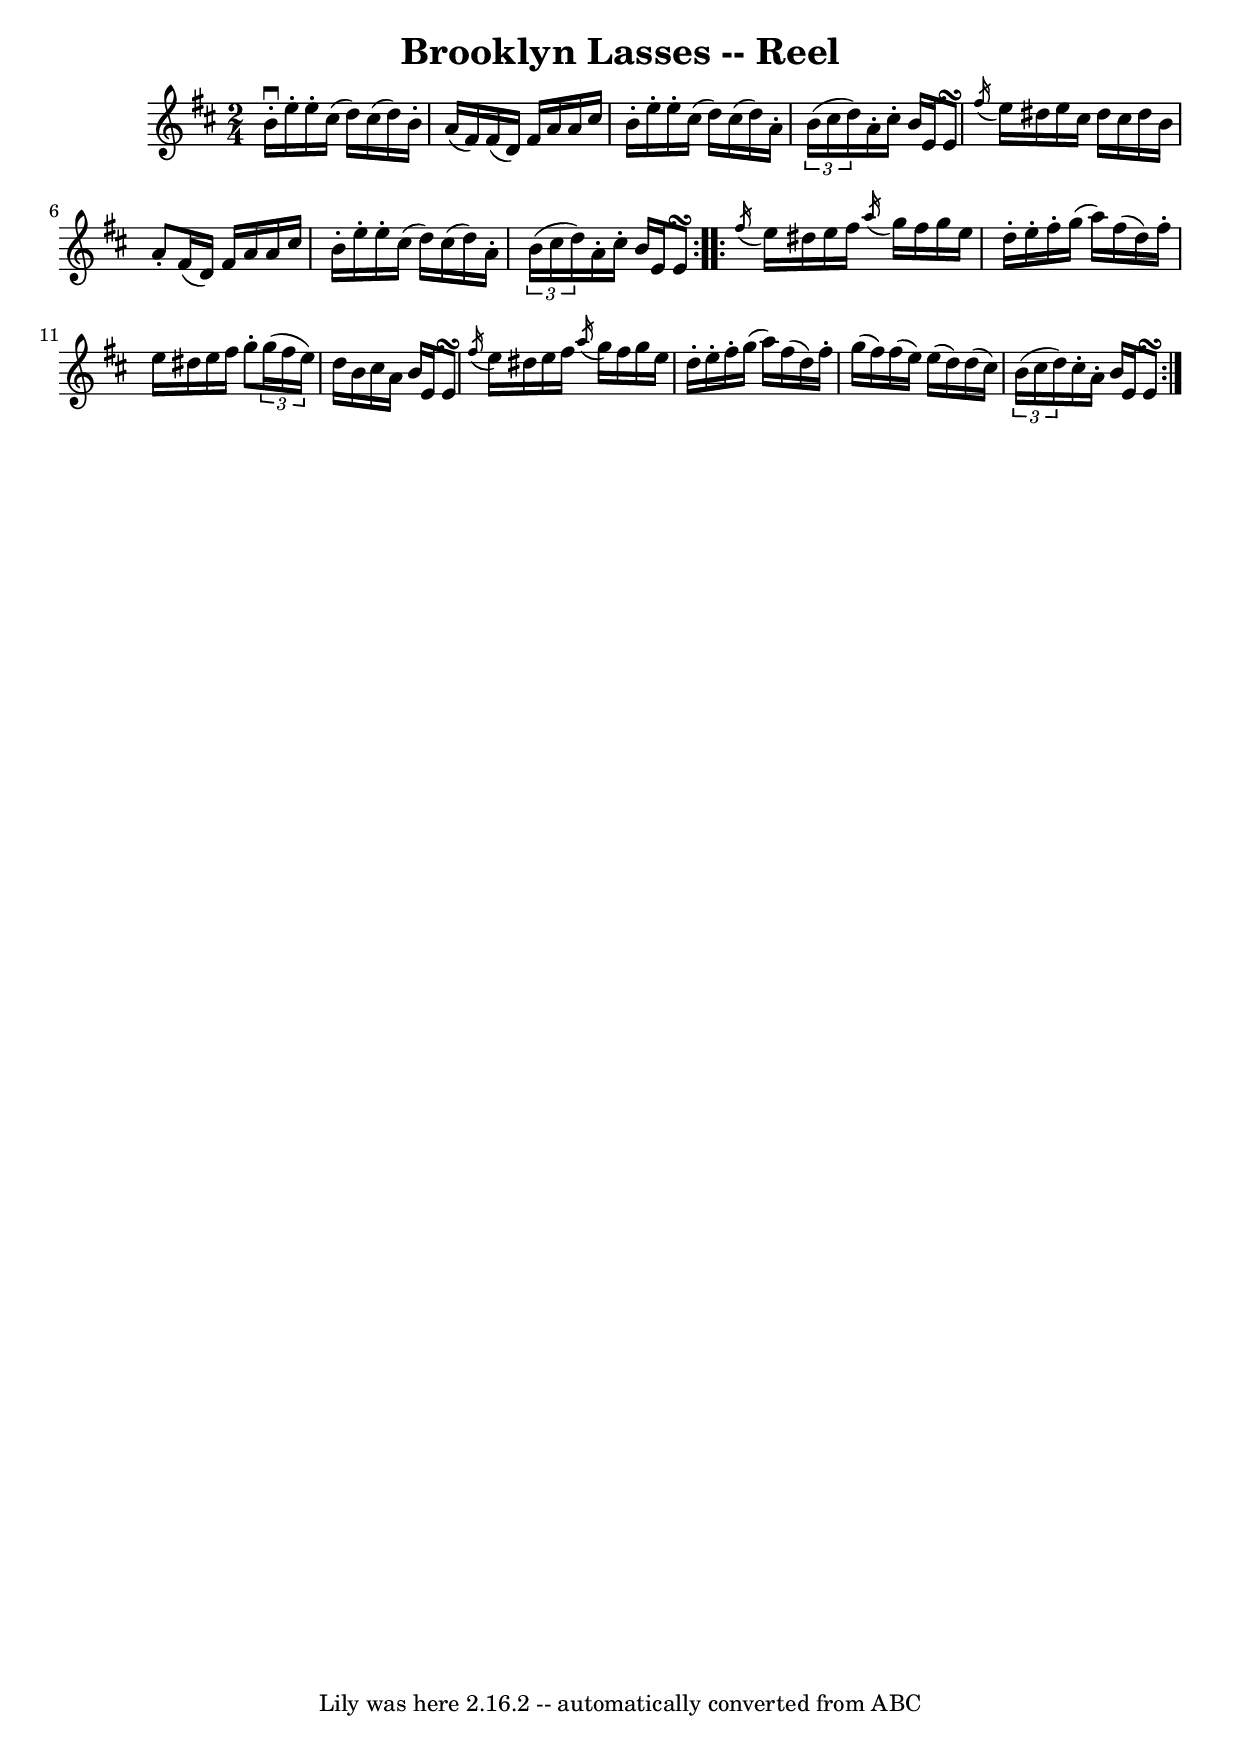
\version "2.16.2"
\include "Mammoth.ily"
\header {
  %%	%% book = "Ryan's Mammoth Collection"
 crossRefNumber = "1"
 footnotes = ""
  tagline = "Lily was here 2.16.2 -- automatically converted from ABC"
  title = "Brooklyn Lasses -- Reel"

}
voicedefault =  {



  \repeat volta 2 {

    \time 2/4

    \key e \dorian

    \override Score.SpacingSpanner #'common-shortest-duration = #(ly:make-moment 1 2)
 b'16^\downbow-. e''16-. e''16-. cis''16 ( d''16) cis''16 (d''16) b'16-.  |
 a'16 (fis'16) fis'16 (d'16) fis'16 a'16 a'16 cis''16   |
 b'16-. e''16-. e''16-. cis''16 (d''16) cis''16 (d''16) a'16-.  |
    \times 2/3 { b'16 (cis''16 d''16)  	       } a'16-. cis''16-. b'16 e'16 e'8\turn   |
    \acciaccatura { fis''16  
		  } e''16 dis''16 e''16 cis''16 dis''16 cis''16 dis''16 b'16   |
 a'8-. fis'16 (d'16) fis'16 a'16 a'16 cis''16   |

 b'16-. e''16-. e''16-. cis''16 (d''16) cis''16 (d''16) a'16-.  |
    \times 2/3 { b'16 (cis''16 d''16) 
	       } a'16-.
 cis''16-. b'16 e'16 e'8\turn  
  } 
  \repeat volta 2 {
    \acciaccatura {
 fis''16  
    } e''16 dis''16 e''16 fis''16  \acciaccatura { a''16  
						 } g''16 fis''16 g''16 e''16   |
 d''16-. e''16-. fis''16-. g''16 (a''16) fis''16 (d''16) fis''16-.  |
 e''16
 dis''16 e''16 fis''16 g''8-.   \times 2/3 { g''16 (fis''16
						e''16)  					      }  |
 d''16 b'16 cis''16 a'16 b'16 e'16 e'8     \turn   |
    \acciaccatura { fis''16  
		  } e''16 dis''16 e''16
 fis''16  \acciaccatura { a''16   			   } g''16 fis''16 g''16 e''16   |

 d''16-. e''16-. fis''16-. g''16 (a''16) fis''16 (d''16) fis''16-.  |
 g''16 (fis''16) fis''16 (e''16) e''16 ( d''16) d''16 (cis''16)  |
    \times 2/3 { b'16 (cis''16
		 d''16) 
	       } cis''16-. a'16-. b'16 e'16 e'8\turn  
  }

}

\score{
  <<

    \context Staff="default"
    {
      \voicedefault
      
    }

  >>
  \layout {
    
  }
  \midi {
  }

}
